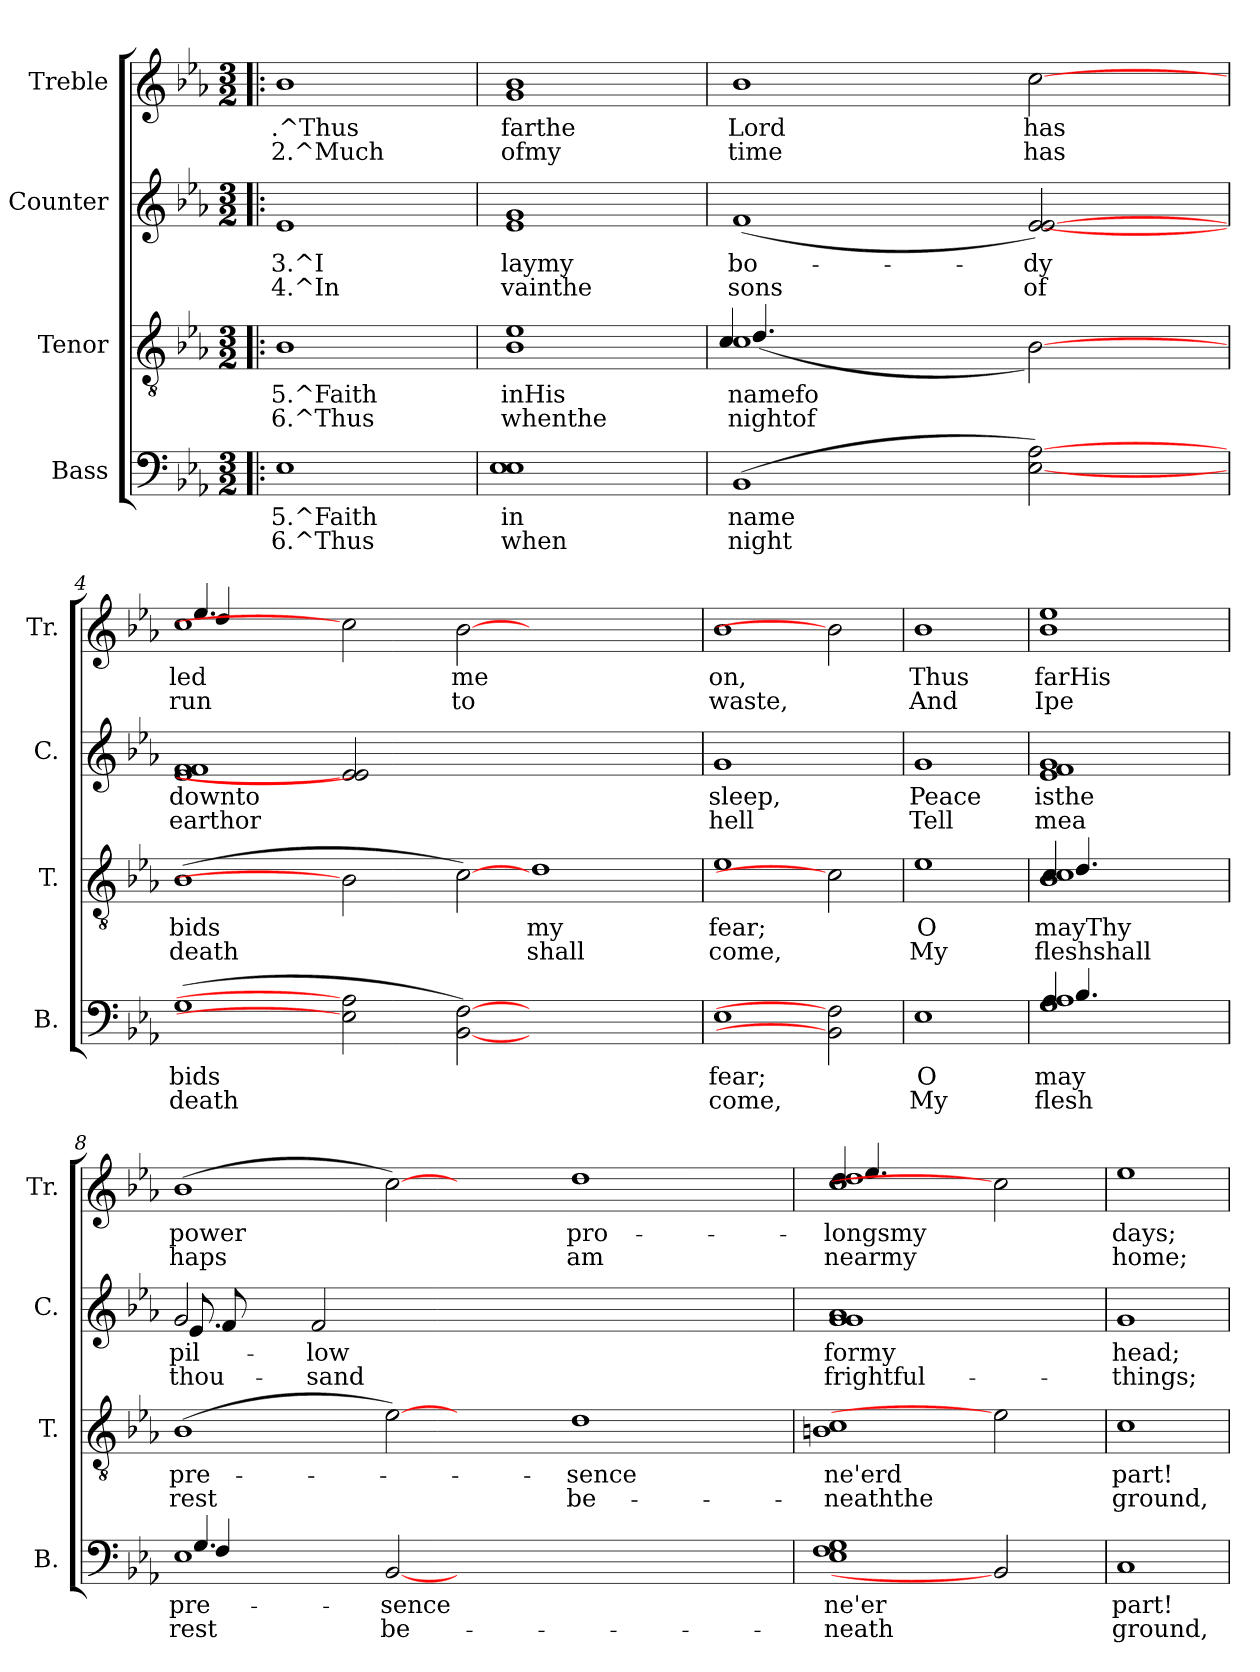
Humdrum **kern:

**kern	**text	**text	**kern	**text	**text	**kern	**text	**text	**kern	**text	**text
*part4	*part4	*part4	*part3	*part3	*part3	*part2	*part2	*part2	*part1	*part1	*part1
*staff4	*staff4	*staff4	*staff3	*staff3	*staff3	*staff2	*staff2	*staff2	*staff1	*staff1	*staff1
*I"Bass	*	*	*I"Tenor	*	*	*I"Counter	*	*	*I"Treble	*	*
*I'B.	*	*	*I'T.	*	*	*I'C.	*	*	*I'Tr.	*	*
!!LO:PB:g=z
*stria5	*	*	*stria5	*	*	*stria5	*	*	*stria5	*	*
*clefF4	*	*	*clefGv2	*	*	*clefG2	*	*	*clefG2	*	*
*k[b-e-a-]	*	*	*k[b-e-a-]	*	*	*k[b-e-a-]	*	*	*k[b-e-a-]	*	*
*E-:	*	*	*E-:	*	*	*E-:	*	*	*E-:	*	*
*M3/2	*	*	*M3/2	*	*	*M3/2	*	*	*M3/2	*	*
=1!|:	=1!|:	=1!|:	=1!|:	=1!|:	=1!|:	=1!|:	=1!|:	=1!|:	=1!|:	=1!|:	=1!|:
!	!LO:LY:a:rj	!LO:LY:a:rj	!	!LO:LY:b:rj	!LO:LY:b:rj	!	!LO:LY:b:rj	!LO:LY:b:rj	!	!LO:LY:b:rj	!LO:LY:b:rj
1E-	5.^Faith	6.^Thus	1B-	5.^Faith	6.^Thus	1e-	3.^I	4.^In	1b-<	.^Thus	2.^Much
=2	=2	=2	=2	=2	=2	=2	=2	=2	=2	=2	=2
!	!LO:LY:a:rj	!LO:LY:a:rj	!	!LO:LY:b:rj	!LO:LY:b:rj	!	!LO:LY:b:rj	!LO:LY:b:rj	!	!LO:LY:b:rj	!LO:LY:b:rj
1E- 1E-	in	when	1B- 1e-	inHis	whenthe	1e- 1g	laymy	vainthe	1g 1b-	farthe	ofmy
=3	=3	=3	=3	=3	=3	=3	=3	=3	=3	=3	=3
!	!LO:LY:a:rj	!LO:LY:a:rj	!	!LO:LY:b:rj	!LO:LY:b:rj	!	!LO:LY:b:rj	!LO:LY:b:rj	!	!LO:LY:b:rj	!LO:LY:b:rj
*	*	*	*^	*	*	*	*	*	*	*	*
*	*	*	*	*^	*	*	*	*	*	*	*	*
(>1BB-	name	night	1c	(>4.d/	4c/	namefo	nightof	(<1f	bo-	-sons	1b-	Lord	time
.	.	.	.	.	1ryy	.	.	.	.	.	.	.	.
.	.	.	.	1ryy	.	.	.	.	.	.	.	.	.
!	!LO:LY:a:rj	!LO:LY:a:rj	!	!	!	!LO:LY:b:rj	!LO:LY:b:rj	!	!LO:LY:b:rj	!LO:LY:b:rj	!	!LO:LY:b:rj	!LO:LY:b:rj
[2E- [2A-)	.	.	[2B-)	.	.	.	.	[2e- [2e-)	dy	of	[2cc	has	has
.	.	.	.	.	4ryy	.	.	.	.	.	.	.	.
.	.	.	.	8ryy	.	.	.	.	.	.	.	.	.
*	*	*	*	*v	*v	*	*	*	*	*	*	*	*
=4	=4	=4	=4	=4	=4	=4	=4	=4	=4	=4	=4	=4
!	!LO:LY:a:rj	!LO:LY:a:rj	!	!	!LO:LY:b:rj	!LO:LY:b:rj	!	!LO:LY:b:rj	!LO:LY:b:rj	!	!LO:LY:b:rj	!LO:LY:b:rj
*	*	*	*	*	*	*	*	*	*	*^	*	*
*	*	*	*v	*v	*	*	*	*	*	*	*^	*	*
(>1G	bids	death	(>1B-	bids	death	(<1f 1e- 1f	downto	earthor	(>1cc	4.ee-/)	4dd/	led	run
.	.	.	.	.	.	.	.	.	.	.	1ryy	.	.
.	.	.	.	.	.	.	.	.	.	1ryy	.	.	.
2E-] 2A-]	.	.	2B-]	.	.	2e-] 2e-]	.	.	2cc]	.	.	.	.
.	.	.	.	.	.	.	.	.	.	.	1..ryy	.	.
.	.	.	.	.	.	.	.	.	.	1ryy	.	.	.
!	!LO:LY:a:rj	!LO:LY:a:rj	!	!LO:LY:b:rj	!LO:LY:b:rj	!	!	!	!	!	!	!LO:LY:b:rj	!LO:LY:b:rj
[2F [2BB-)	.	.	[2c)	.	.	1.ryy	.	.	[2b-	.	.	me	to
!	!	!	!	!LO:LY:b:rj	!LO:LY:b:rj	!	!	!	!	!	!	!	!
1ryy	.	.	1d	my	shall	.	.	.	1ryy	.	.	.	.
.	.	.	.	.	.	.	.	.	.	2ryy	.	.	.
.	.	.	.	.	.	.	.	.	.	8ryy	.	.	.
*	*	*	*	*	*	*	*	*	*	*v	*v	*	*
=5	=5	=5	=5	=5	=5	=5	=5	=5	=5	=5	=5	=5
!	!LO:LY:a:rj	!LO:LY:a:rj	!	!LO:LY:b:rj	!LO:LY:b:rj	!	!LO:LY:b:rj	!LO:LY:b:rj	!	!	!LO:LY:b:rj	!LO:LY:b:rj
*	*	*	*	*	*	*	*	*	*v	*v	*	*
1E-	fear;	come,	1e-	fear;	come,	1g	sleep,	hell	1b-	on,	waste,
2F] 2BB-]	.	.	2c]	.	.	2ryy	.	.	2b-]	.	.
=6	=6	=6	=6	=6	=6	=6	=6	=6	=6	=6	=6
!	!LO:LY:a:rj	!LO:LY:a:rj	!	!LO:LY:b:rj	!LO:LY:b:rj	!	!LO:LY:b:rj	!LO:LY:b:rj	!	!LO:LY:b:rj	!LO:LY:b:rj
1E-	O	My	1e-	O	My	1g	Peace	Tell	1b-	Thus	And
=7	=7	=7	=7	=7	=7	=7	=7	=7	=7	=7	=7
*^	*	*	*	*	*	*	*	*	*	*	*
*	*^	*	*	*	*	*	*	*	*	*	*	*
!	!	!	!LO:LY:a:rj	!LO:LY:a:rj	!	!LO:LY:b:rj	!LO:LY:b:rj	!	!LO:LY:b:rj	!LO:LY:b:rj	!	!LO:LY:b:rj	!LO:LY:b:rj
*	*	*	*	*	*^	*	*	*	*	*	*	*	*
*	*	*	*	*	*	*^	*	*	*	*	*	*	*	*
(>1G 1A-	4.B-/)	4A-/	may	flesh	(>1B- 1c	4.d/)	4c/	mayThy	fleshshall	(<1g 1f 1e-	isthe	mea	1b- 1ee-	farHis	Ipe
.	.	2.ryy	.	.	.	.	2.ryy	.	.	.	.	.	.	.	.
.	2ryy	.	.	.	.	2ryy	.	.	.	.	.	.	.	.	.
.	8ryy	.	.	.	.	8ryy	.	.	.	.	.	.	.	.	.
*	*	*	*	*	*	*v	*v	*	*	*	*	*	*	*	*
=8	=8	=8	=8	=8	=8	=8	=8	=8	=8	=8	=8	=8	=8	=8
!	!	!	!LO:LY:a:rj	!LO:LY:a:rj	!	!	!LO:LY:b:rj	!LO:LY:b:rj	!	!LO:LY:b:rj	!LO:LY:b:rj	!	!LO:LY:b:rj	!LO:LY:b:rj
*	*	*	*	*	*	*	*	*	*^	*	*	*	*	*
*	*	*	*	*	*v	*v	*	*	*	*^	*	*	*	*	*
(>1E-	4.G/)	4F/	pre-	-rest	(>1B-	pre-	-rest	(<2g/	8.e-/)	8f/	pil-	-thou-	(>1b-	power	haps
.	.	.	.	.	.	.	.	.	.	0ryy	.	.	.	.	.
.	.	.	.	.	.	.	.	.	0ryy	.	.	.	.	.	.
.	.	1.ryy	.	.	.	.	.	.	.	.	.	.	.	.	.
.	1.ryy	.	.	.	.	.	.	.	.	.	.	.	.	.	.
!	!	!	!	!	!	!	!	!	!	!	!LO:LY:b:rj	!LO:LY:b:rj	!	!	!
.	.	.	.	.	.	.	.	2f/	.	.	-low	sand	.	.	.
!	!	!	!LO:LY:a:rj	!LO:LY:a:rj	!	!LO:LY:b:rj	!LO:LY:b:rj	!	!	!	!	!	!	!LO:LY:b:rj	!LO:LY:b:rj
[2BB-	.	.	sence	be-	[2e-)	.	.	0ryy	.	.	.	.	[2cc)	.	-
1.ryy	.	.	.	.	2ryy	.	.	.	.	.	.	.	2ryy	.	.
.	.	1ryy	.	.	.	.	.	.	.	.	.	.	.	.	.
.	1ryy	.	.	.	.	.	.	.	.	.	.	.	.	.	.
!	!	!	!	!	!	!LO:LY:b:rj	!LO:LY:b:rj	!	!	!	!	!	!	!LO:LY:b:rj	!LO:LY:b:rj
.	.	.	.	.	1d	sence	be-	.	.	.	.	.	1dd	-pro-	-am
.	.	.	.	.	.	.	.	.	.	2..ryy	.	.	.	.	.
.	.	.	.	.	.	.	.	.	2ryy	.	.	.	.	.	.
.	.	.	.	.	.	.	.	.	4ryy	.	.	.	.	.	.
.	.	4ryy	.	.	.	.	.	.	.	.	.	.	.	.	.
.	8ryy	.	.	.	.	.	.	.	.	.	.	.	.	.	.
.	.	.	.	.	.	.	.	.	16ryy	.	.	.	.	.	.
*v	*v	*v	*	*	*	*	*	*	*v	*v	*	*	*	*	*
=9	=9	=9	=9	=9	=9	=9	=9	=9	=9	=9	=9	=9
!	!LO:LY:a:rj	!LO:LY:a:rj	!	!LO:LY:b:rj	!LO:LY:b:rj	!	!	!LO:LY:b:rj	!LO:LY:b:rj	!	!LO:LY:b:rj	!LO:LY:b:rj
*	*	*	*	*	*	*	*	*	*	*^	*	*
*	*	*	*	*	*	*v	*v	*	*	*	*^	*	*
(>1F 1E- 1G	-ne'er	neath	1c 1Bn	-ne'erd	neaththe	(<1a- 1g 1g	formy	frightful-	(>1cc 1dd	4.ee-/)	4dd/	longsmy	nearmy
.	.	.	.	.	.	.	.	.	.	.	1ryy	.	.
.	.	.	.	.	.	.	.	.	.	1ryy	.	.	.
2BB-]	.	.	2e-]	.	.	2ryy	.	.	2cc]	.	.	.	.
.	.	.	.	.	.	.	.	.	.	.	4ryy	.	.
.	.	.	.	.	.	.	.	.	.	8ryy	.	.	.
*	*	*	*	*	*	*	*	*	*	*v	*v	*	*
=10	=10	=10	=10	=10	=10	=10	=10	=10	=10	=10	=10	=10
!	!LO:LY:a:rj	!LO:LY:a:rj	!	!LO:LY:b:rj	!LO:LY:b:rj	!	!LO:LY:b:rj	!LO:LY:b:rj	!	!	!LO:LY:b:rj	!LO:LY:b:rj
*	*	*	*	*	*	*	*	*	*v	*v	*	*
1C	part!	ground,	1c	part!	ground,	1g	-head;	things;	1ee-	days;	home;
=	=	=	=	=	=	=	=	=	=	=	=
*-	*-	*-	*-	*-	*-	*-	*-	*-	*-	*-	*-
